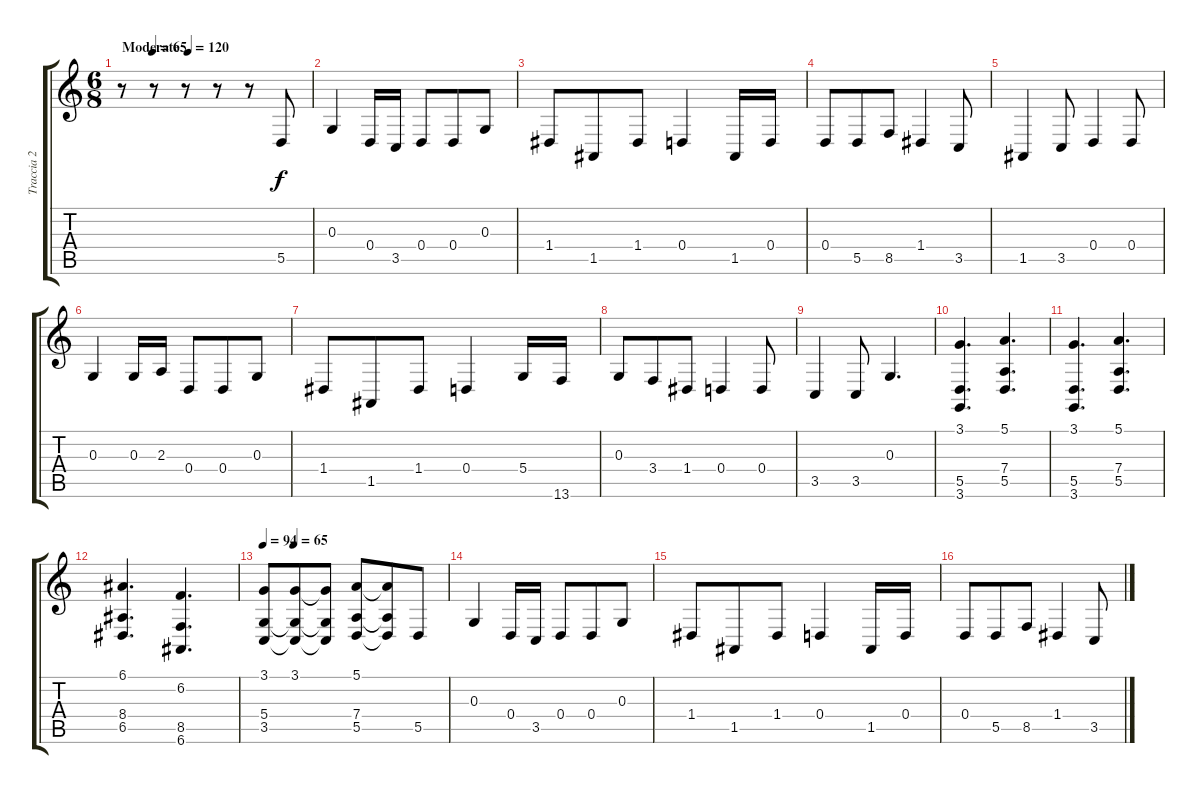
\track ("Traccia 2" "Traccia 2") {instrument tremolostrings}
\staff {score tabs}
\tuning (E4 B3 G3 D3 A2 E2) {hide}
\ts (6 8)
\tempo (120 "Moderate")
\tempo (65 0.16666666666666666)
\tempo 94
\tempo (120 "Moderate")
\clef g2
\ks c
r.8{dy f instrument tremolostrings} r.8 r.8 r.8 r.8 5.5.8 |
0.3.4 0.4.16 3.5.16 0.4.8 0.4.8 0.3.8 |
1.4.8 1.5.8 1.4.8 0.4.4 1.5.16 0.4.16 |
0.4.8 5.5.8 8.5.8 1.4.4 3.5.8 |
1.5.4 3.5.8 0.4.4 0.4.8 |
0.3.4 0.3.16 2.3.16 0.4.8 0.4.8 0.3.8 |
1.4.8 1.5.8 1.4.8 0.4.4 5.4.16 13.6.16 |
0.3.8 3.4.8 1.4.8 0.4.4 0.4.8 |
3.5.4 3.5.8 0.3.4{d} |
(3.1 5.5 3.6).4{d} (5.1 7.4 5.5).4{d} |
(3.1 5.5 3.6).4{d} (5.1 7.4 5.5).4{d} |
(6.1 8.4 6.5).4{d} (6.2 8.5 6.6).4{d} |
\tempo (65 0.16666666666666666)
\tempo 94
(3.1 5.4 3.5).8 (3.1 5.4{t} 3.5{t}).8 (3.1{t} 5.4{t} 3.5{t}).8 (5.1 7.4 5.5).8 (5.1{t} 7.4{t} 5.5{t}).8 5.5.8 |
0.3.4 0.4.16 3.5.16 0.4.8 0.4.8 0.3.8 |
1.4.8 1.5.8 1.4.8 0.4.4 1.5.16 0.4.16 |
0.4.8 5.5.8 8.5.8 1.4.4 3.5.8
